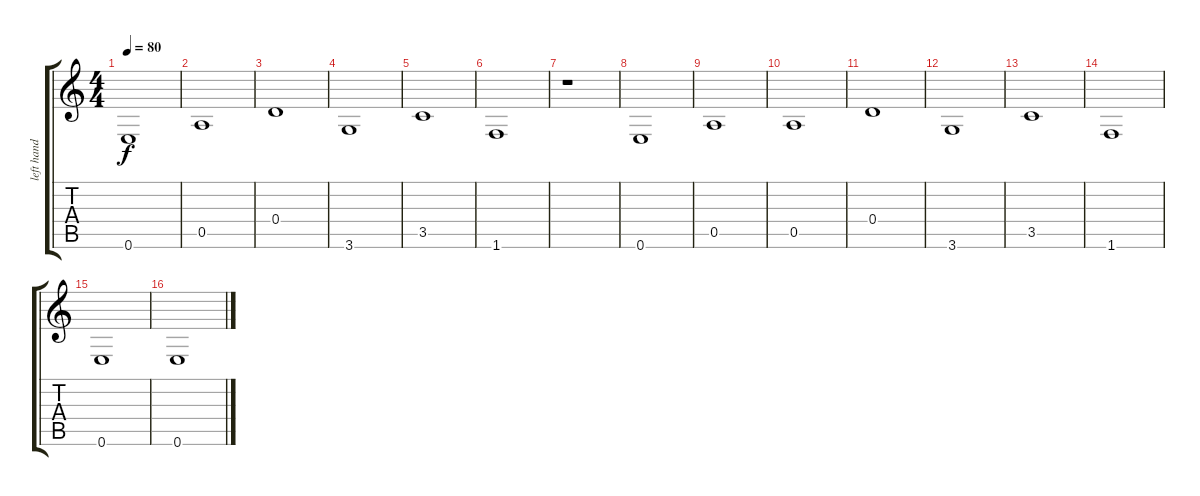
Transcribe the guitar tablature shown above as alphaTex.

\track ("left hand" "left hand") {instrument electricbassfinger}
\staff {score tabs}
\tuning (E4 B3 G3 D3 A2 E2) {hide}
\ts (4 4)
\tempo 80
\clef g2
\ks c
0.6.1{dy f} |
0.5.1 |
0.4.1 |
3.6.1 |
3.5.1 |
1.6.1 |
r.1 |
0.6.1 |
0.5.1 |
0.5.1 |
0.4.1 |
3.6.1 |
3.5.1 |
1.6.1 |
0.6.1 |
0.6.1
